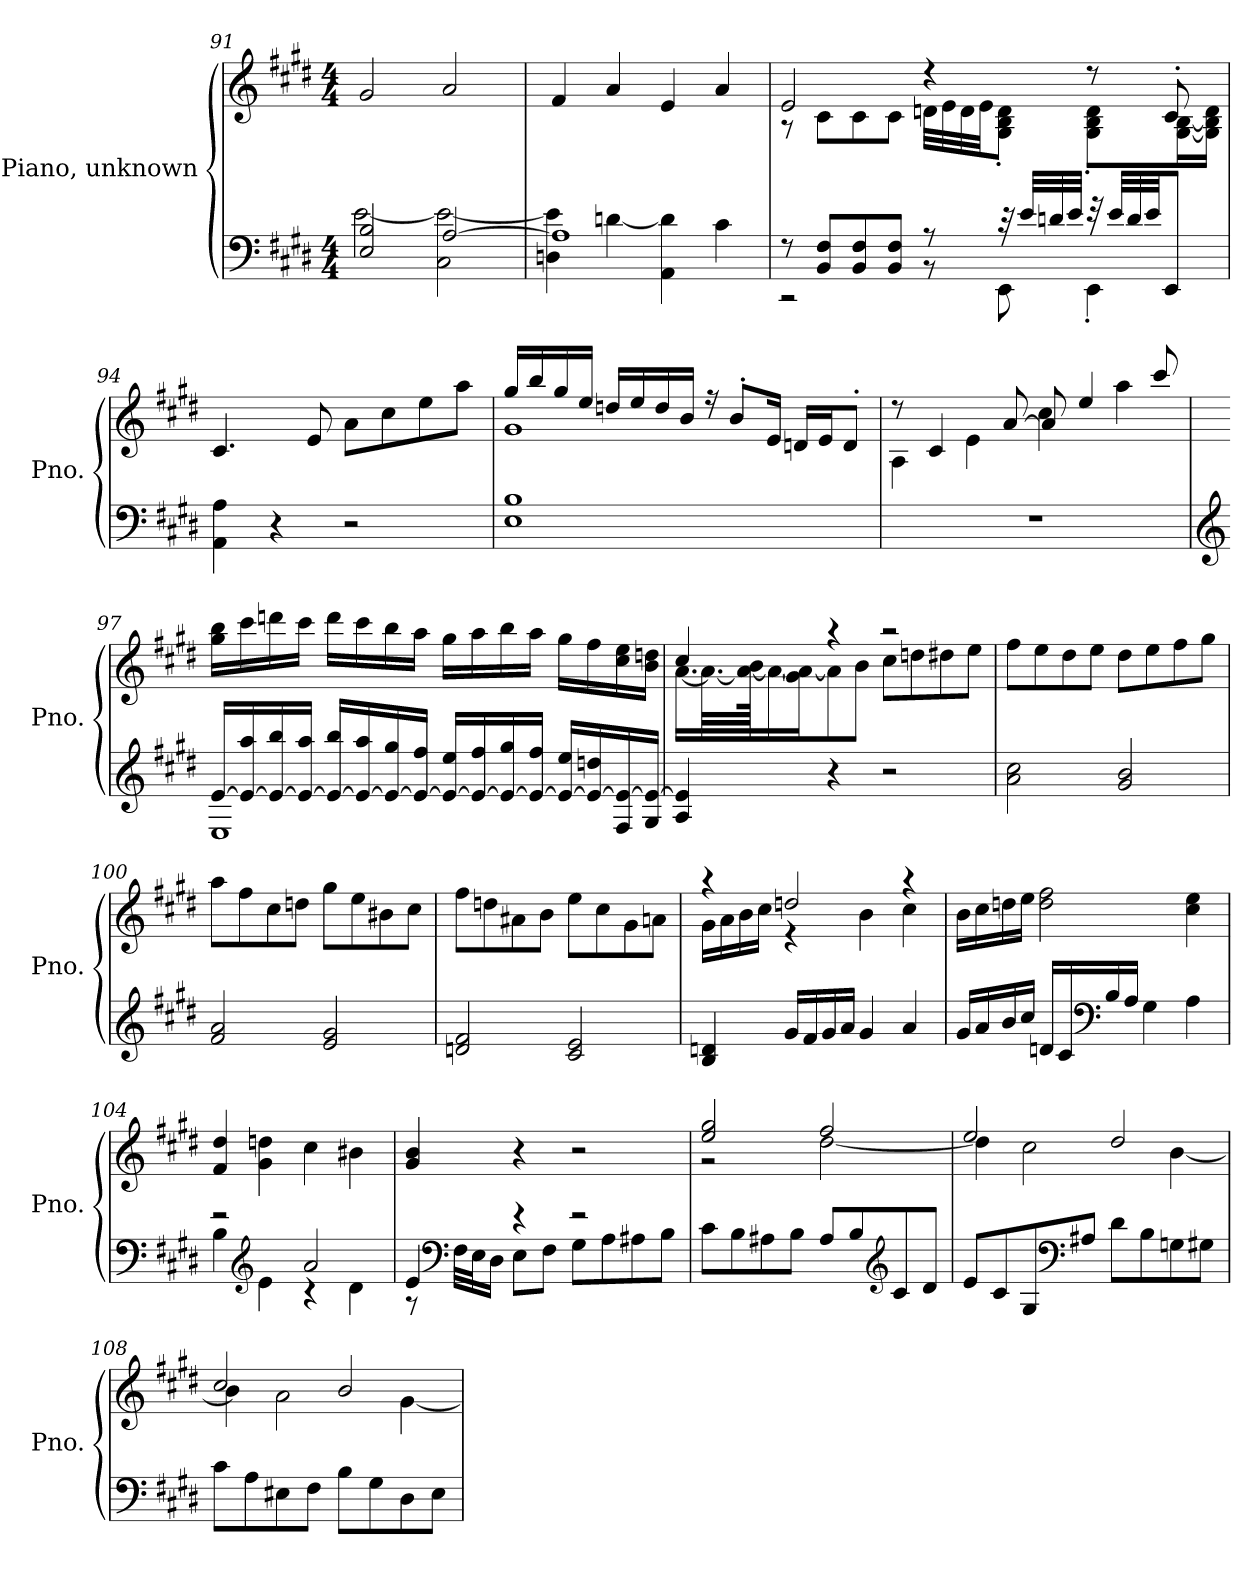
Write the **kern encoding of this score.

**kern	**kern
*part1	*part1
*staff2	*staff1
*I"Piano, unknown	*
*I'Pno.	*
!!LO:LB:g=z
*clefF4	*clefG2
*k[f#c#g#d#]	*k[f#c#g#d#]
*M4/4	*M4/4
=91	=91
*^	*
2E/ 2B/	[2e\	2g#/
[2A/	2C#\ 2e\_	2a/
=92	=92	=92
1A]	4Dn\ 4e\]	4f#/
.	[4dn\	4a/
.	4AA\ 4d\]	4e/
.	4c#\	4a/
=93	=93	=93
*	*	*^
8r	2r	2e/	8r
8BB/ 8F#/L	.	.	8c#\L
8BB/ 8F#/	.	.	8c#\
8BB/ 8F#/J	.	.	8c#\J
8r	8r	4r	32dn\LLL
.	.	.	32e\
.	.	.	32d\
.	.	.	32e\JJ
32r	8EE\	.	8G#\' 8B\' 8d\'J
32e/LLL	.	.	.
32dn/	.	.	.
32e/JJJ	.	.	.
32r	4EE'\	8r	8G#\' 8B\' 8d\'L
32e/LLL	.	.	.
32d/	.	.	.
32e/JJ	.	.	.
8EE/J	.	8c#'/	[16G#\ [16B\L
.	.	.	16G#\] 16B\] 16d\JJ
*v	*v	*	*
*	*v	*v
=94	=94
4AA\ 4A\	4.c#/
4r	.
.	8e/
2r	8a\L
.	8cc#\
.	8ee\
.	8aa\J
!!LO:PB:g=z
=95	=95
*	*^
1E 1B	16gg#/LL	1g#
.	16bb/	.
.	16gg#/	.
.	16ee/JJ	.
.	16ddn/LL	.
.	16ee/	.
.	16dd/	.
.	16b/JJ	.
.	16r	.
.	8b'/L	.
.	16e/Jk	.
.	16dn/LL	.
.	16e/J	.
.	8d'/J	.
=96	=96	=96
1r	8r	4A\
.	4c#/	.
.	.	4e\
.	[8a/	.
.	8a/]	4cc#\
.	4ee/	.
.	.	4aa\
.	8ccc#/	.
*	*v	*v
!!LO:LB:g=z
=97	=97
*clefG2	*
*^	*
[16e/LL	1E	16gg#\ 16bb\LL
16e/_ 16aa/	.	16ccc#\
16e/_ 16bb/	.	16dddn\
16e/_ 16aa/JJ	.	16ccc#\JJ
16e/_ 16bb/LL	.	16ddd\LL
16e/_ 16aa/	.	16ccc#\
16e/_ 16gg#/	.	16bb\
16e/_ 16ff#/JJ	.	16aa\JJ
16e/_ 16ee/LL	.	16gg#\LL
16e/_ 16ff#/	.	16aa\
16e/_ 16gg#/	.	16bb\
16e/_ 16ff#/JJ	.	16aa\JJ
16e/_ 16ee/LL	.	16gg#\LL
16e/_ 16ddn/	.	16ff#\
16F#/ 16e/_	.	16cc#\ 16ee\
16G#/ 16e/_JJ	.	16b\ 16ddn\JJ
*v	*v	*
=98	=98
*	*^
4A/ 4e/]	4cc#/	[16.a\LL
.	.	64.a\LL_
.	.	128a\_ 128b\JJK
.	.	16a\_
.	.	16g#\ 16a\_J
4r	4r	8a\]
.	.	8b\J
2r	2r	8cc#\L
.	.	8ddn\
.	.	8dd#X\
.	.	8ee\J
*	*v	*v
!!LO:LB:g=z
=99	=99
2a\ 2cc#\	8ff#\L
.	8ee\
.	8dd#\
.	8ee\J
2g#/ 2b/	8dd#\L
.	8ee\
.	8ff#\
.	8gg#\J
=100	=100
2f#/ 2a/	8aa\L
.	8ff#\
.	8cc#\
.	8ddn\J
2e/ 2g#/	8gg#\L
.	8ee\
.	8b#X\
.	8cc#\J
=101	=101
2dn/ 2f#/	8ff#\L
.	8ddn\
.	8a#X\
.	8b\J
2c#/ 2e/	8ee\L
.	8cc#\
.	8g#\
.	8an\J
=102	=102
*	*^
4B/ 4dn/	4r	16g#\LL
.	.	16a\
.	.	16b\
.	.	16cc#\JJ
16g#/LL	2ddn/	4r
16f#/	.	.
16g#/	.	.
16a/JJ	.	.
4g#/	.	4b\
4a/	4r	4cc#\
*	*v	*v
!!LO:LB:g=z
=103	=103
16g#/LL	16b\LL
16a/	16cc#\
16b/	16ddn\
16cc#/JJ	16ee\JJ
16dn/LL	2dd\ 2ff#\
16c#/	.
*clefF4	*
16B/	.
16A/JJ	.
4G#\	.
4A\	4cc#\ 4ee\
=104	=104
*^	*
2r	4B\	4f#/ 4dd#/
*clefG2	*	*
.	4e\	4g#\ 4ddn\
2a/	4r	4cc#\
.	4d#\	4b#X\
=105	=105	=105
4e/	8r	4g#/ 4b/
*clefF4	*	*
.	32F#\LLL	.
.	32E\J	.
.	16D#\JJ	.
4r	8E\L	4r
.	8F#\J	.
2r	8G#\L	2r
.	8A\	.
.	8A#X\	.
.	8B\J	.
*v	*v	*
!!LO:LB:g=z
=106	=106
*	*^
8c#\L	2ee/ 2gg#/	2r
8B\	.	.
8A#X\	.	.
8B\J	.	.
8A#/L	2ff#/	[2dd#\
8B/	.	.
*clefG2	*	*
8c#/	.	.
8d#/J	.	.
=107	=107	=107
8e/L	2ee/	4dd#\]
8c#/	.	.
8G#/	.	2cc#\
*clefF4	*	*
8A#X/J	.	.
8d#\L	2dd#/	.
8B\	.	.
8Gn\	.	[4b\
8G#X\J	.	.
=108	=108	=108
8c#\L	2cc#/	4b\]
8A\	.	.
8E#X\	.	2a\
8F#\J	.	.
8B\L	2b/	.
8G#\	.	.
8D#\	.	[4g#\
8E#\J	.	.
*	*v	*v
=	=
*-	*-
